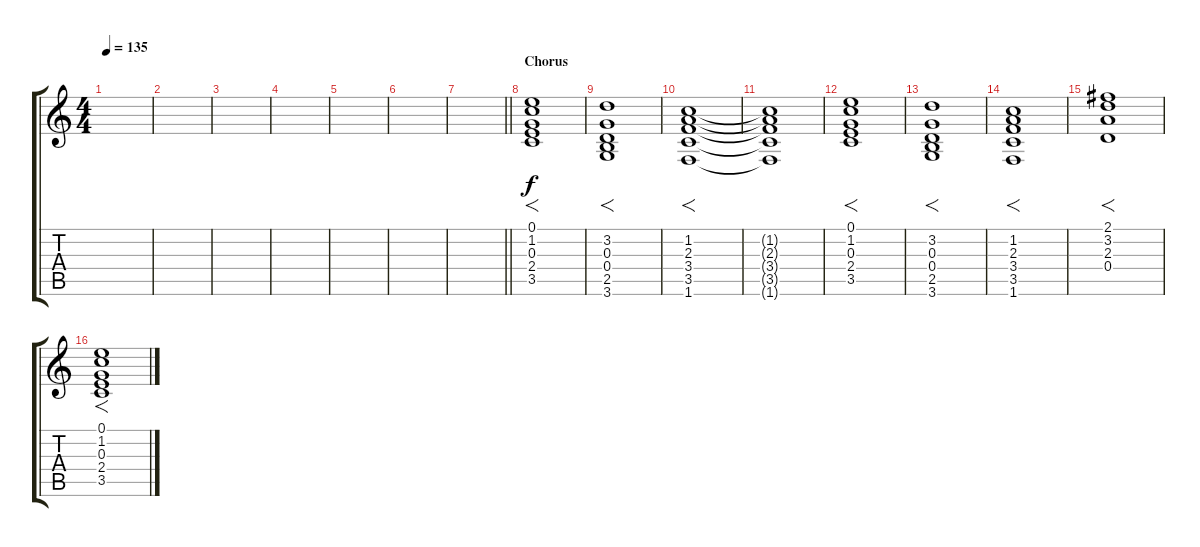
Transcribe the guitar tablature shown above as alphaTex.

\track "" {instrument pad3polysynth}
\staff {score tabs}
\tuning (E5 B4 G4 D4 A3 E3) {hide}
\ts (4 4)
\tempo 135
\clef g2
\ks c
|
|
|
|
|
|
\barLineRight lightlight
|
\section ("" "Chorus")
(0.1 1.2 0.3 2.4 3.5).1{f} |
(3.2 0.3 0.4 2.5 3.6).1{f} |
(1.2 2.3 3.4 3.5 1.6).1{f} |
(1.2{t} 2.3{t} 3.4{t} 3.5{t} 1.6{t}).1 |
(0.1 1.2 0.3 2.4 3.5).1{f} |
(3.2 0.3 0.4 2.5 3.6).1{f} |
(1.2 2.3 3.4 3.5 1.6).1{f} |
(2.1 3.2 2.3 0.4).1{f} |
(0.1 1.2 0.3 2.4 3.5).1{f}
